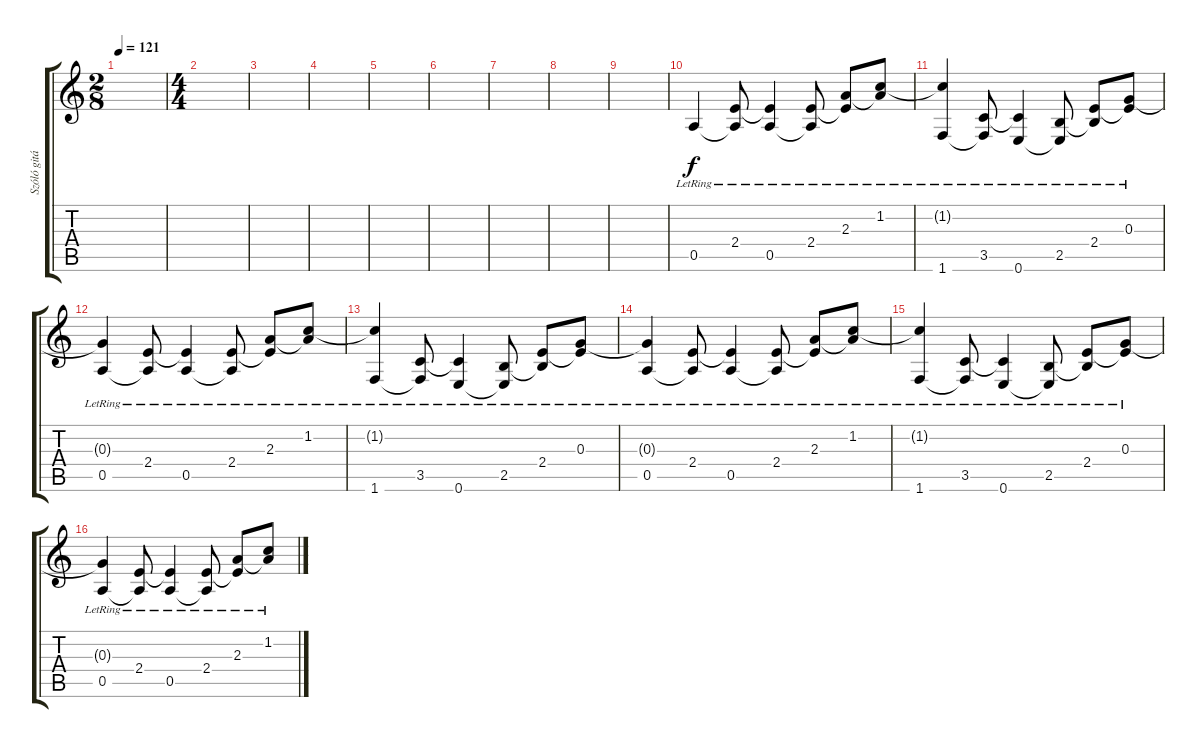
\track ("Szóló gitár" "Szóló gitá") {instrument electricguitarclean}
\staff {score tabs}
\tuning (E4 B3 G3 D3 A2 E2) {hide}
\ts (2 8)
\tempo 121
\clef g2
\ks c
|
\ts (4 4)
|
|
|
|
|
|
|
|
0.5{lr}.4 (2.4{lr} 0.5{t}).8 (2.4{t} 0.5{lr}).4 (2.4{lr} 0.5{t}).8 (2.3{lr} 2.4{t}).8 (1.2{lr} 2.3{t}).8 |
(1.2{t} 1.6{lr}).4 (3.5{lr} 1.6{t}).8 (3.5{t} 0.6{lr}).4 (2.5{lr} 0.6{t}).8 (2.4{lr} 2.5{t}).8 (0.3{lr} 2.4{t}).8 |
(0.3{t} 0.5{lr}).4 (2.4{lr} 0.5{t}).8 (2.4{t} 0.5{lr}).4 (2.4{lr} 0.5{t}).8 (2.3{lr} 2.4{t}).8 (1.2{lr} 2.3{t}).8 |
(1.2{t} 1.6{lr}).4 (3.5{lr} 1.6{t}).8 (3.5{t} 0.6{lr}).4 (2.5{lr} 0.6{t}).8 (2.4{lr} 2.5{t}).8 (0.3{lr} 2.4{t}).8 |
(0.3{t} 0.5{lr}).4 (2.4{lr} 0.5{t}).8 (2.4{t} 0.5{lr}).4 (2.4{lr} 0.5{t}).8 (2.3{lr} 2.4{t}).8 (1.2{lr} 2.3{t}).8 |
(1.2{t} 1.6{lr}).4 (3.5{lr} 1.6{t}).8 (3.5{t} 0.6{lr}).4 (2.5{lr} 0.6{t}).8 (2.4{lr} 2.5{t}).8 (0.3{lr} 2.4{t}).8 |
(0.3{t} 0.5{lr}).4 (2.4{lr} 0.5{t}).8 (2.4{t} 0.5{lr}).4 (2.4{lr} 0.5{t}).8 (2.3{lr} 2.4{t}).8 (1.2{lr} 2.3{t}).8
